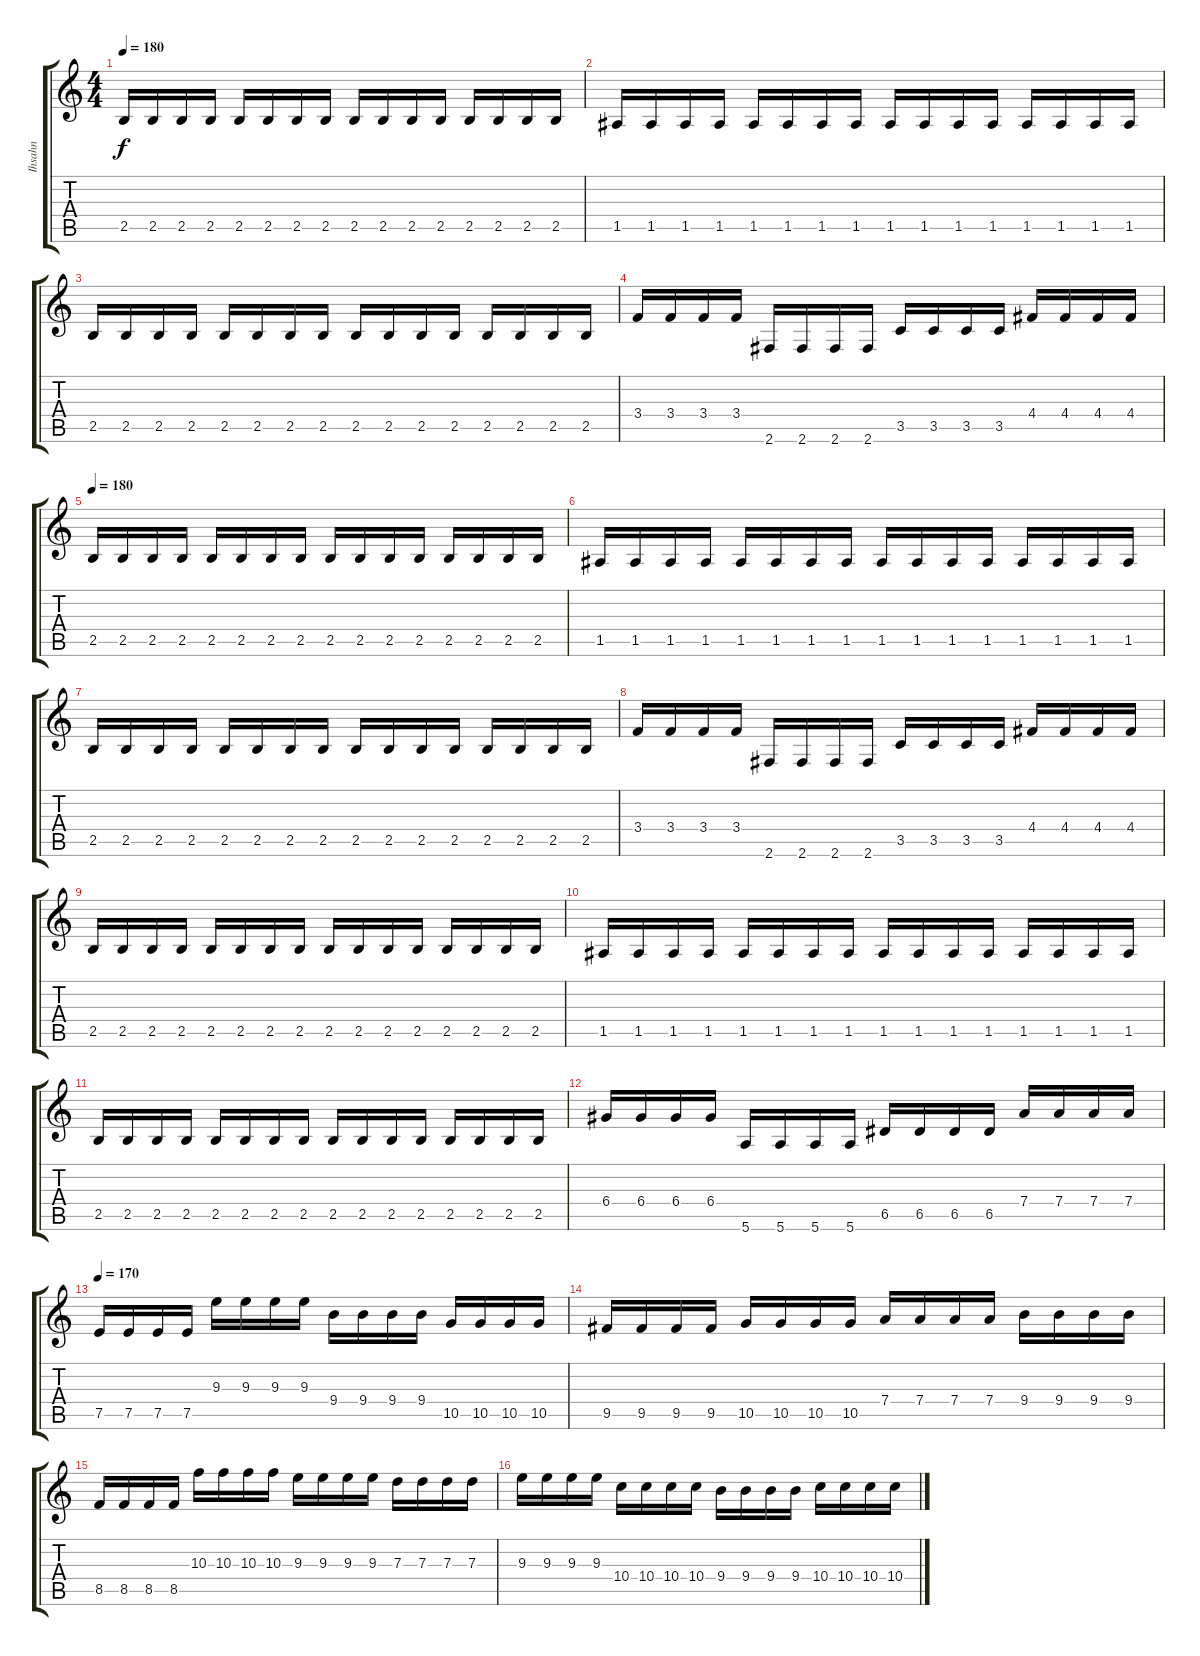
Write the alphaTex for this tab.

\track ("Ihsahn" "Ihsahn") {instrument distortionguitar}
\staff {score tabs}
\tuning (E4 B3 G3 D3 A2 E2) {hide}
\ts (4 4)
\tempo 180
\clef g2
\ks c
2.5.16{dy f} 2.5.16 2.5.16 2.5.16 2.5.16 2.5.16 2.5.16 2.5.16 2.5.16 2.5.16 2.5.16 2.5.16 2.5.16 2.5.16 2.5.16 2.5.16 |
1.5.16 1.5.16 1.5.16 1.5.16 1.5.16 1.5.16 1.5.16 1.5.16 1.5.16 1.5.16 1.5.16 1.5.16 1.5.16 1.5.16 1.5.16 1.5.16 |
2.5.16 2.5.16 2.5.16 2.5.16 2.5.16 2.5.16 2.5.16 2.5.16 2.5.16 2.5.16 2.5.16 2.5.16 2.5.16 2.5.16 2.5.16 2.5.16 |
3.4.16 3.4.16 3.4.16 3.4.16 2.6.16 2.6.16 2.6.16 2.6.16 3.5.16 3.5.16 3.5.16 3.5.16 4.4.16 4.4.16 4.4.16 4.4.16 |
\tempo 180
2.5.16 2.5.16 2.5.16 2.5.16 2.5.16 2.5.16 2.5.16 2.5.16 2.5.16 2.5.16 2.5.16 2.5.16 2.5.16 2.5.16 2.5.16 2.5.16 |
1.5.16 1.5.16 1.5.16 1.5.16 1.5.16 1.5.16 1.5.16 1.5.16 1.5.16 1.5.16 1.5.16 1.5.16 1.5.16 1.5.16 1.5.16 1.5.16 |
2.5.16 2.5.16 2.5.16 2.5.16 2.5.16 2.5.16 2.5.16 2.5.16 2.5.16 2.5.16 2.5.16 2.5.16 2.5.16 2.5.16 2.5.16 2.5.16 |
3.4.16 3.4.16 3.4.16 3.4.16 2.6.16 2.6.16 2.6.16 2.6.16 3.5.16 3.5.16 3.5.16 3.5.16 4.4.16 4.4.16 4.4.16 4.4.16 |
2.5.16 2.5.16 2.5.16 2.5.16 2.5.16 2.5.16 2.5.16 2.5.16 2.5.16 2.5.16 2.5.16 2.5.16 2.5.16 2.5.16 2.5.16 2.5.16 |
1.5.16 1.5.16 1.5.16 1.5.16 1.5.16 1.5.16 1.5.16 1.5.16 1.5.16 1.5.16 1.5.16 1.5.16 1.5.16 1.5.16 1.5.16 1.5.16 |
2.5.16 2.5.16 2.5.16 2.5.16 2.5.16 2.5.16 2.5.16 2.5.16 2.5.16 2.5.16 2.5.16 2.5.16 2.5.16 2.5.16 2.5.16 2.5.16 |
6.4.16 6.4.16 6.4.16 6.4.16 5.6.16 5.6.16 5.6.16 5.6.16 6.5.16 6.5.16 6.5.16 6.5.16 7.4.16 7.4.16 7.4.16 7.4.16 |
\tempo 170
7.5.16 7.5.16 7.5.16 7.5.16 9.3.16 9.3.16 9.3.16 9.3.16 9.4.16 9.4.16 9.4.16 9.4.16 10.5.16 10.5.16 10.5.16 10.5.16 |
9.5.16 9.5.16 9.5.16 9.5.16 10.5.16 10.5.16 10.5.16 10.5.16 7.4.16 7.4.16 7.4.16 7.4.16 9.4.16 9.4.16 9.4.16 9.4.16 |
8.5.16 8.5.16 8.5.16 8.5.16 10.3.16 10.3.16 10.3.16 10.3.16 9.3.16 9.3.16 9.3.16 9.3.16 7.3.16 7.3.16 7.3.16 7.3.16 |
9.3.16 9.3.16 9.3.16 9.3.16 10.4.16 10.4.16 10.4.16 10.4.16 9.4.16 9.4.16 9.4.16 9.4.16 10.4.16 10.4.16 10.4.16 10.4.16
